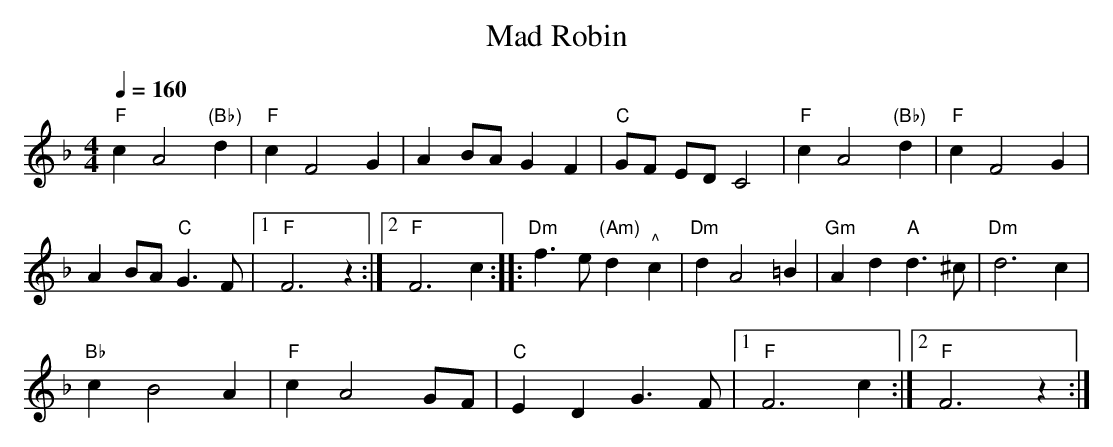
X:1
T:Mad Robin          %Tune name
Q:1/4=160     %Tempo
M:4/4     %Meter
L:1/8     %
K:Dm
"F"c2 A4 "(Bb)"d2 |"F"c2 F4 G2 |A2 BA G2 F2 |"C"GF ED C4 |"F"c2 A4 "(Bb)"d2 |"F"c2 F4 G2 |
A2 BA "C"G3 F |1"F"F6 z2 :|2"F"F6 c2 ::"Dm"f3 e "(Am)"d2 "^^"c2 |"Dm"d2 A4 =B2 |"Gm"A2 d2 "A"d3 ^c |"Dm"d6 c2 |
"Bb"c2 B4 A2 |"F"c2 A4 GF |"C"E2 D2 G3 F |1"F"F6 c2 :|2"F"F6 z2 :|
